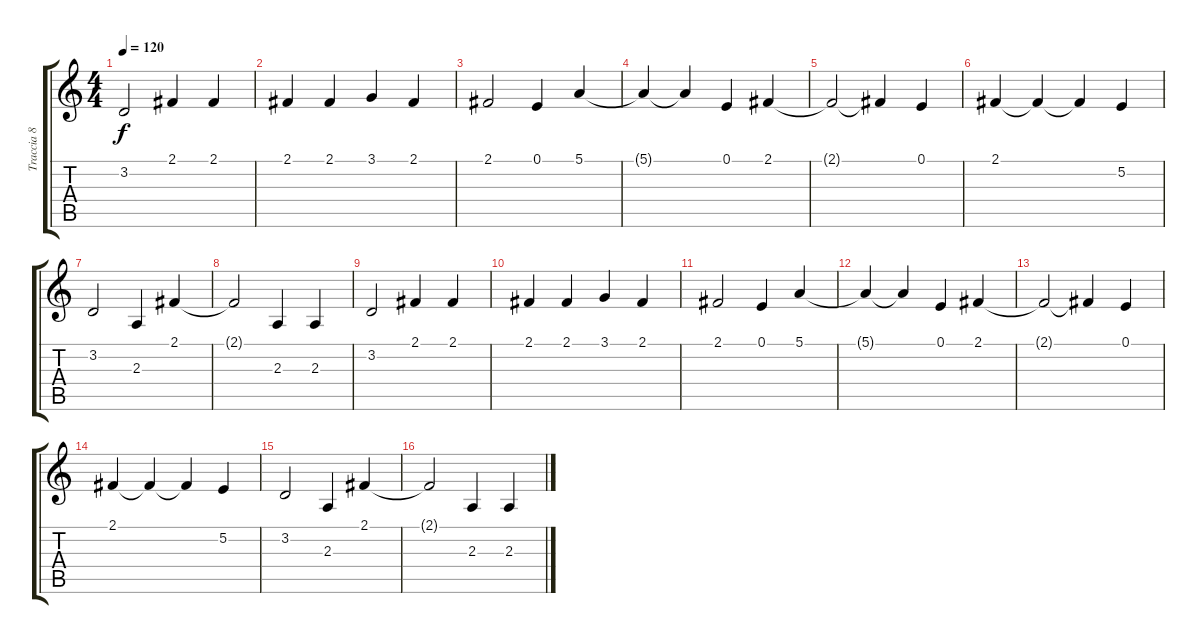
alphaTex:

\track ("Traccia 8" "Traccia 8") {instrument panflute}
\staff {score tabs}
\tuning (E4 B3 G3 D3 A2 E2) {hide}
\ts (4 4)
\tempo 120
\clef g2
\ks c
3.2.2{dy f} 2.1.4 2.1.4 |
2.1.4 2.1.4 3.1.4 2.1.4 |
2.1.2 0.1.4 5.1.4 |
5.1{t}.4 5.1{t}.4 0.1.4 2.1.4 |
2.1{t}.2 2.1{t}.4 0.1.4 |
2.1.4 2.1{t}.4 2.1{t}.4 5.2.4 |
3.2.2 2.3.4 2.1.4 |
2.1{t}.2 2.3.4 2.3.4 |
3.2.2 2.1.4 2.1.4 |
2.1.4 2.1.4 3.1.4 2.1.4 |
2.1.2 0.1.4 5.1.4 |
5.1{t}.4 5.1{t}.4 0.1.4 2.1.4 |
2.1{t}.2 2.1{t}.4 0.1.4 |
2.1.4 2.1{t}.4 2.1{t}.4 5.2.4 |
3.2.2 2.3.4 2.1.4 |
2.1{t}.2 2.3.4 2.3.4
